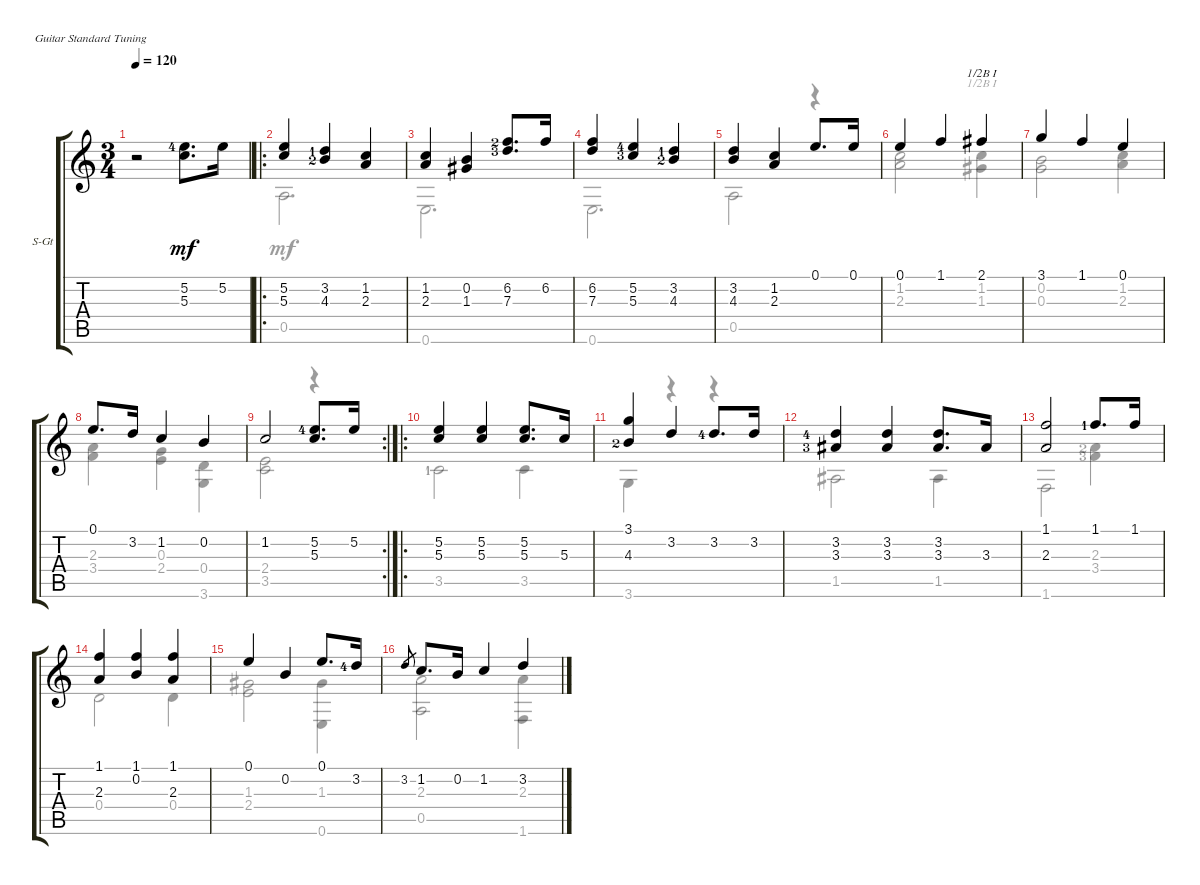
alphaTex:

\defaultSystemsLayout 4
\bracketExtendMode groupsimilarinstruments
\firstSystemTrackNameOrientation horizontal
\otherSystemsTrackNameOrientation horizontal
\track ("Steel Guitar" "S-Gt") {instrument acousticguitarsteel}
\staff {score tabs}
\tuning (E4 B3 G3 D3 A2 E2)
\voice
\ts (3 4)
\tempo 120
\clef g2
\ks c
r.2{dy mf instrument acousticguitarsteel} (5.2{lf 5} 5.3).8{d} 5.2.16 |
\ro
(5.2 5.3).4 (4.3{lf 3} 3.2{lf 2}).4 (2.3 1.2).4 |
(1.2 2.3).4 (1.3 0.2).4 (6.2{lf 3} 7.3{lf 4}).8{d} 6.2.16 |
(6.2 7.3).4 (5.3{lf 4} 5.2{lf 5}).4 (3.2{lf 2} 4.3{lf 3}).4 |
(3.2 4.3).4 (2.3 1.2).4 0.1.8{d} 0.1.16 |
0.1.4 1.1.4 2.1.4{barre (1 half)} |
3.1.4 1.1.4 0.1.4 |
0.1.8{d} 3.2.16 1.2.4 0.2.4 |
\rc 2
1.2.2 (5.2{lf 5} 5.3).8{d} 5.2.16 |
\ro
(5.2 5.3).4 (5.3 5.2).4 (5.2 5.3).8{d} 5.3.16 |
(4.3{lf 3} 3.1).4 3.2.4 3.2{lf 5}.8{d} 3.2.16 |
(3.2{lf 5} 3.3{lf 4}).4 (3.3 3.2).4 (3.2 3.3).8{d} 3.3.16 |
(1.1 2.3).2 1.1{lf 2}.8{d} 1.1.16 |
(1.1 2.3).4 (0.2 1.1).4 (1.1 2.3).4 |
0.1.4 0.2.4 0.1.8{d} 3.2{lf 5}.16 |
3.2.8{gr} 1.2.8{d} 0.2.16 1.2.4 3.2.4
\voice
\clef g2
\ottava regular
\simile none
\ks c
|
0.5.2{d} |
0.6.2{d} |
0.6.2{d} |
0.5.2 r.4 |
(2.3 1.2).2 (1.2 1.3).4{barre (1 half)} |
(0.3 0.2).2 (1.2 2.3).4 |
(2.3 3.4).4 (2.4 0.3).4 (0.4 3.6).4 |
(3.5 2.4).2 r.4 |
3.5{lf 2}.2 3.5.4 |
3.6.4 r.4 r.4 |
1.5.2 1.5.4 |
1.6.2 (3.4{lf 4} 2.3{lf 3}).4 |
0.4.2 0.4.4 |
(2.4 1.3).2 (1.3 0.6).4 |
(0.5 2.3).2 (1.6 2.3).4
